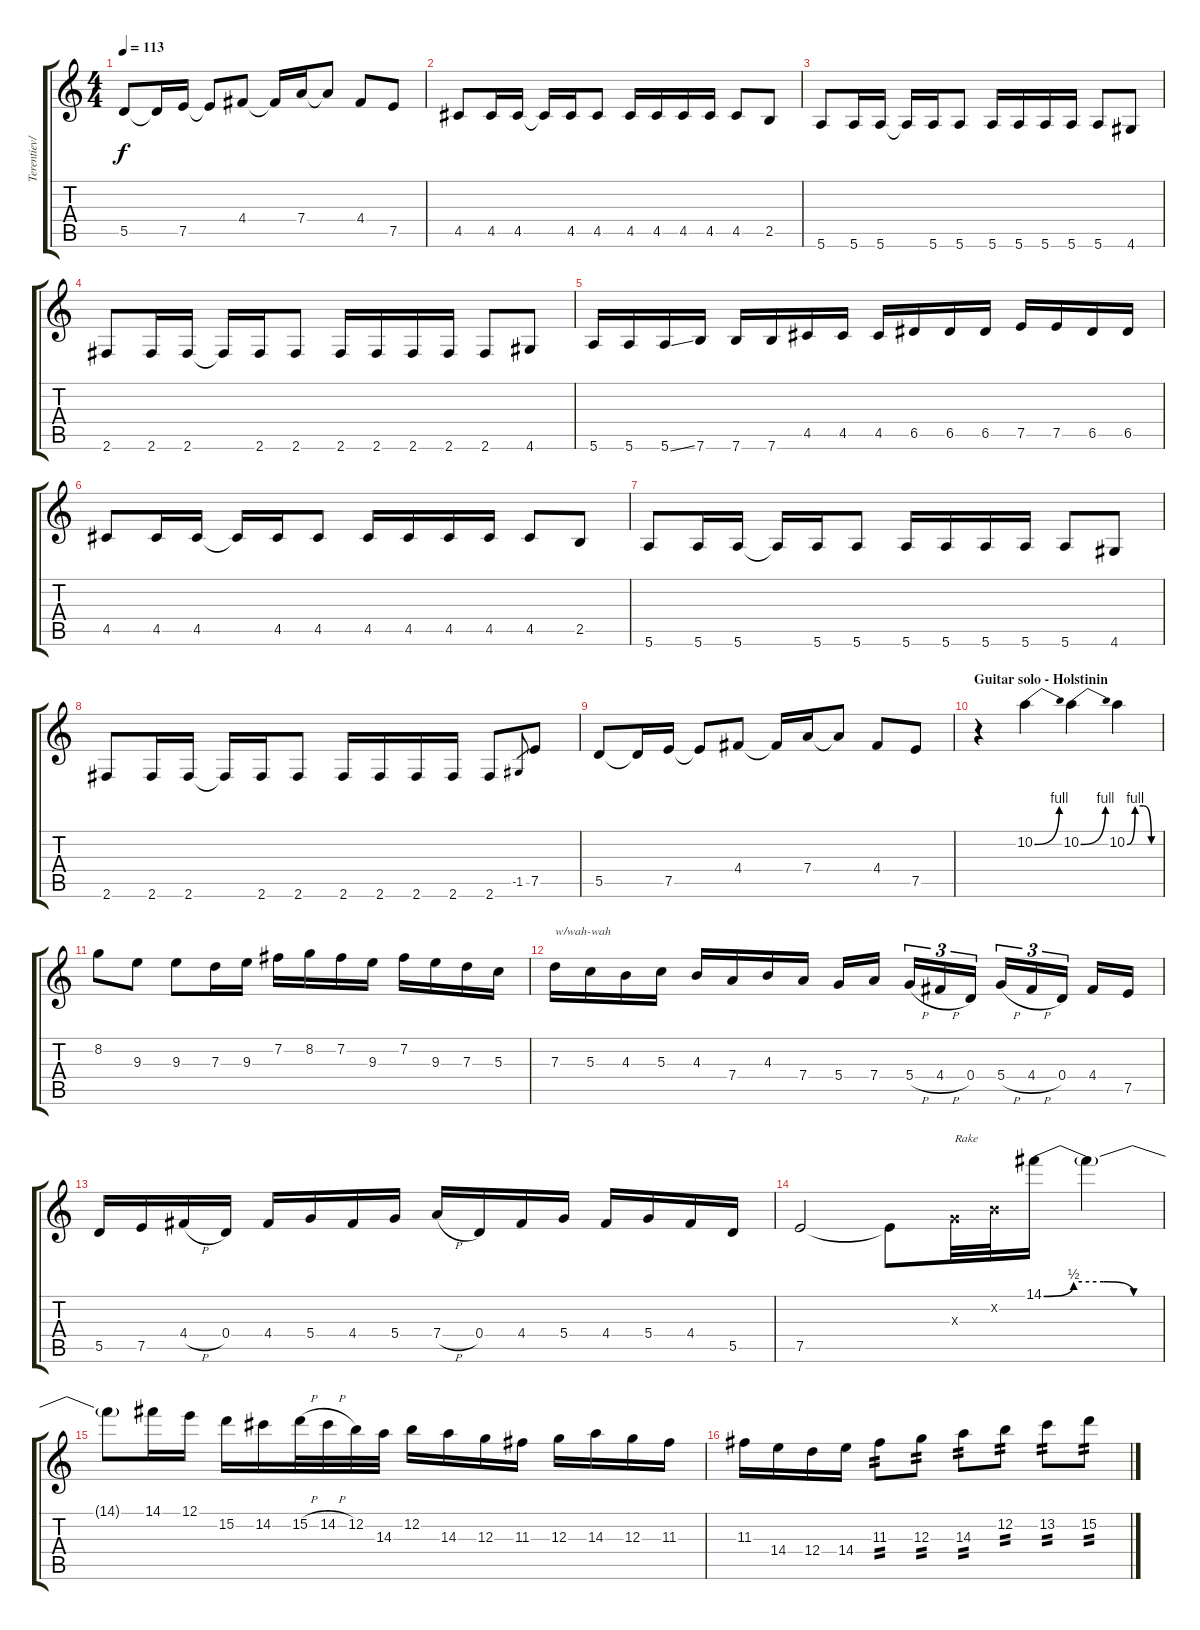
\track ("Terentiev/Holstinin" "Terentiev/") {instrument distortionguitar}
\staff {score tabs}
\tuning (E4 B3 G3 D3 A2 E2) {hide}
\ts (4 4)
\tempo 113
\clef g2
\ks c
5.5.8{dy f} 5.5{t}.16 7.5.16 7.5{t}.8 4.4.8 4.4{t}.16 7.4.16 7.4{t}.8 4.4.8 7.5.8 |
4.5.8 4.5.16 4.5.16 4.5{t}.16 4.5.16 4.5.8 4.5.16 4.5.16 4.5.16 4.5.16 4.5.8 2.5.8 |
5.6.8 5.6.16 5.6.16 5.6{t}.16 5.6.16 5.6.8 5.6.16 5.6.16 5.6.16 5.6.16 5.6.8 4.6.8 |
2.6.8 2.6.16 2.6.16 2.6{t}.16 2.6.16 2.6.8 2.6.16 2.6.16 2.6.16 2.6.16 2.6.8 4.6.8 |
5.6.16 5.6.16 5.6{ss}.16 7.6.16 7.6.16 7.6.16 4.5.16 4.5.16 4.5.16 6.5.16 6.5.16 6.5.16 7.5.16 7.5.16 6.5.16 6.5.16 |
4.5.8 4.5.16 4.5.16 4.5{t}.16 4.5.16 4.5.8 4.5.16 4.5.16 4.5.16 4.5.16 4.5.8 2.5.8 |
5.6.8 5.6.16 5.6.16 5.6{t}.16 5.6.16 5.6.8 5.6.16 5.6.16 5.6.16 5.6.16 5.6.8 4.6.8 |
2.6.8 2.6.16 2.6.16 2.6{t}.16 2.6.16 2.6.8 2.6.16 2.6.16 2.6.16 2.6.16 2.6.8 -1.5.8{gr} 7.5.8 |
5.5.8 5.5{t}.16 7.5.16 7.5{t}.8 4.4.8 4.4{t}.16 7.4.16 7.4{t}.8 4.4.8 7.5.8 |
\section ("" "Guitar solo - Holstinin")
r.4{volume 16} 10.2{be (bend 0 0 60 4)}.4 10.2{be (bend 0 0 60 4)}.4 10.2{be (custom 0 0 15 4 30 4 45 0 60 0)}.4 |
8.2.8 9.3.8 9.3.8 7.3.16 9.3.16 7.2.16 8.2.16 7.2.16 9.3.16 7.2.16 9.3.16 7.3.16 5.3.16 |
7.3.16{txt "w/wah-wah"} 5.3.16 4.3.16 5.3.16 4.3.16 7.4.16 4.3.16 7.4.16 5.4.16 7.4.16 5.4{h}.16{tu (3 2)} 4.4{h}.16{tu (3 2)} 0.4.16{tu (3 2)} 5.4{h}.16{tu (3 2)} 4.4{h}.16{tu (3 2)} 0.4.16{tu (3 2)} 4.4.16 7.5.16 |
5.5.16 7.5.16 4.4{h}.16 0.4.16 4.4.16 5.4.16 4.4.16 5.4.16 7.4{h}.16 0.4.16 4.4.16 5.4.16 4.4.16 5.4.16 4.4.16 5.5.16 |
7.5.2 7.5{t}.8 0.3{x}.32{txt "Rake"} 0.2{x}.32 14.1{be (custom 0 0 15 2 30 2 45 0 60 0)}.16 14.1{t}.4 |
14.1{t}.8 14.1.16 12.1.16 15.2.16 14.2.16 15.2{h}.32 14.2{h}.32 12.2.32 14.3.32 12.2.16 14.3.16 12.3.16 11.3.16 12.3.16 14.3.16 12.3.16 11.3.16 |
11.3.16 14.4.16 12.4.16 14.4.16 11.3.8{tp 2} 12.3.8{tp 2} 14.3.8{tp 2} 12.2.8{tp 2} 13.2.8{tp 2} 15.2.8{tp 2}
